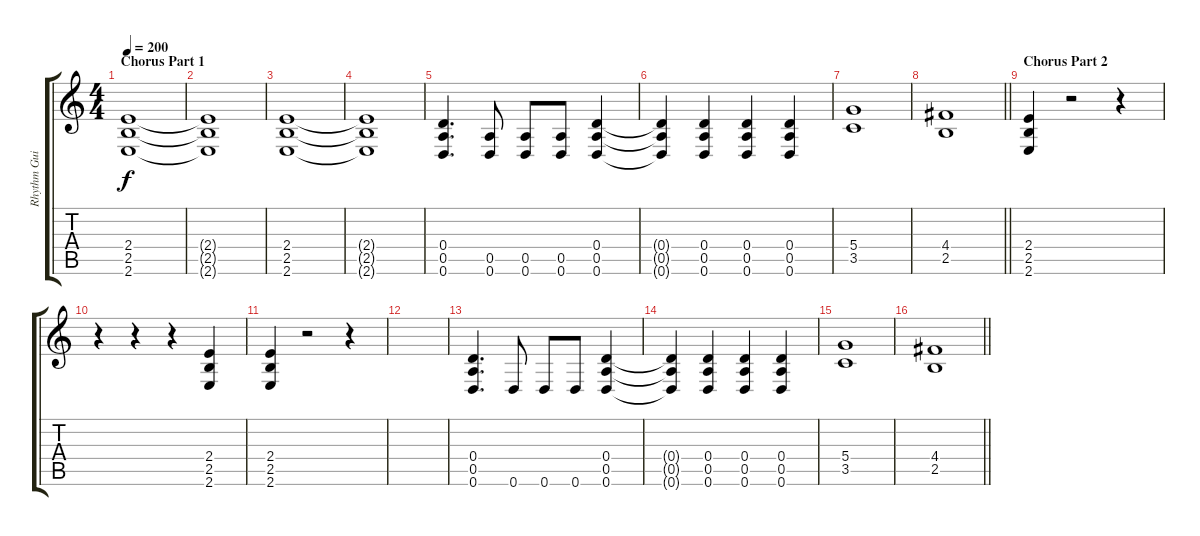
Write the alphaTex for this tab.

\track ("Rhythm Guitar" "Rhythm Gui") {instrument distortionguitar}
\staff {score tabs}
\tuning (E4 B3 G3 D3 A2 D2) {hide}
\ts (4 4)
\section ("" "Chorus Part 1")
\tempo 200
\clef g2
\ks c
(2.4 2.5 2.6).1{dy f} |
(2.4{t} 2.5{t} 2.6{t}).1 |
(2.4 2.5 2.6).1 |
(2.4{t} 2.5{t} 2.6{t}).1 |
(0.4 0.5 0.6).4{d} (0.5 0.6).8 (0.5 0.6).8 (0.5 0.6).8 (0.4 0.5 0.6).4 |
(0.4{t} 0.5{t} 0.6{t}).4 (0.4 0.5 0.6).4 (0.4 0.5 0.6).4 (0.4 0.5 0.6).4 |
(5.4 3.5).1 |
\barLineRight lightlight
(4.4 2.5).1 |
\section ("" "Chorus Part 2")
(2.4 2.5 2.6).4 r.2 r.4 |
r.4 r.4 r.4 (2.4 2.5 2.6).4 |
(2.4 2.5 2.6).4 r.2 r.4 |
|
(0.4 0.5 0.6).4{d} 0.6.8 0.6.8 0.6.8 (0.4 0.5 0.6).4 |
(0.4{t} 0.5{t} 0.6{t}).4 (0.4 0.5 0.6).4 (0.4 0.5 0.6).4 (0.4 0.5 0.6).4 |
(5.4 3.5).1 |
\barLineRight lightlight
(4.4 2.5).1
